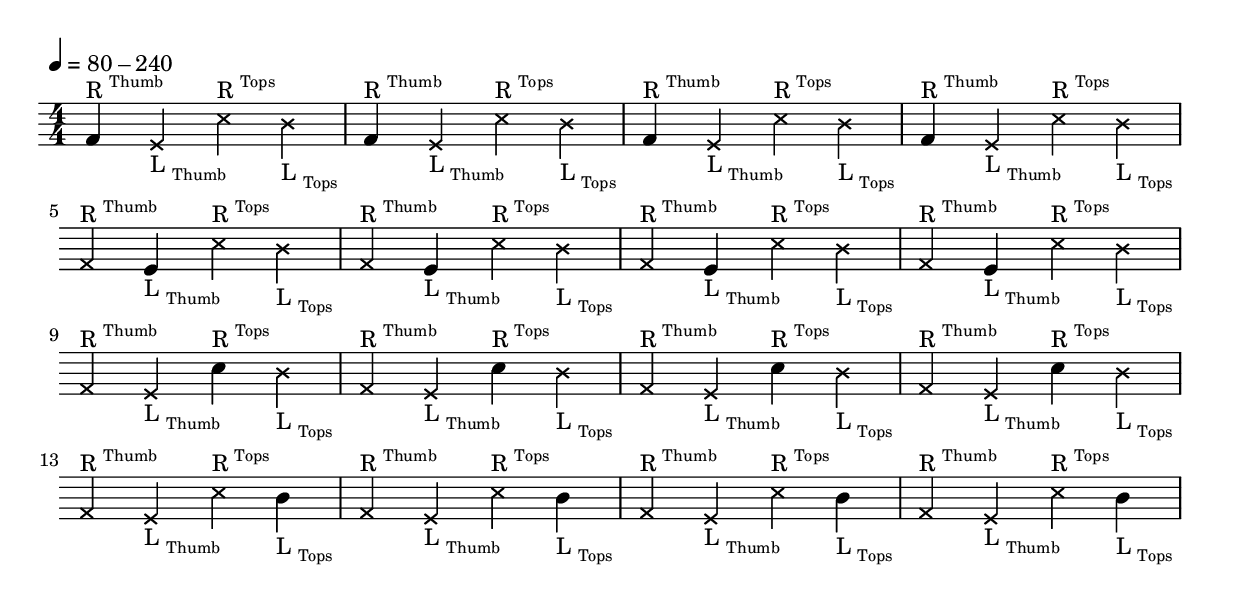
\version "2.24.1"
\include "../../global.ly"

\layout {
  indent = -3.5
}

\relative {
  \defaultScoreSettings
  \tempo 4 = 80 - 240
  \time 4/4

  \rimNote

  \repeat unfold 4 { \once \defaultNote f'4^\RThumbTop                   e_\LThumbBtm                    c'^\RTopsTop                    b_\LTopsBtm } \break
  \repeat unfold 4 {                    f4^\RThumbTop \once \defaultNote e_\LThumbBtm                    c'^\RTopsTop                    b_\LTopsBtm } \break
  \repeat unfold 4 {                    f4^\RThumbTop                    e_\LThumbBtm \once \defaultNote c'^\RTopsTop                    b_\LTopsBtm } \break
  \repeat unfold 4 {                    f4^\RThumbTop                    e_\LThumbBtm                    c'^\RTopsTop \once \defaultNote b_\LTopsBtm } \break

  \resetNoteHead
}